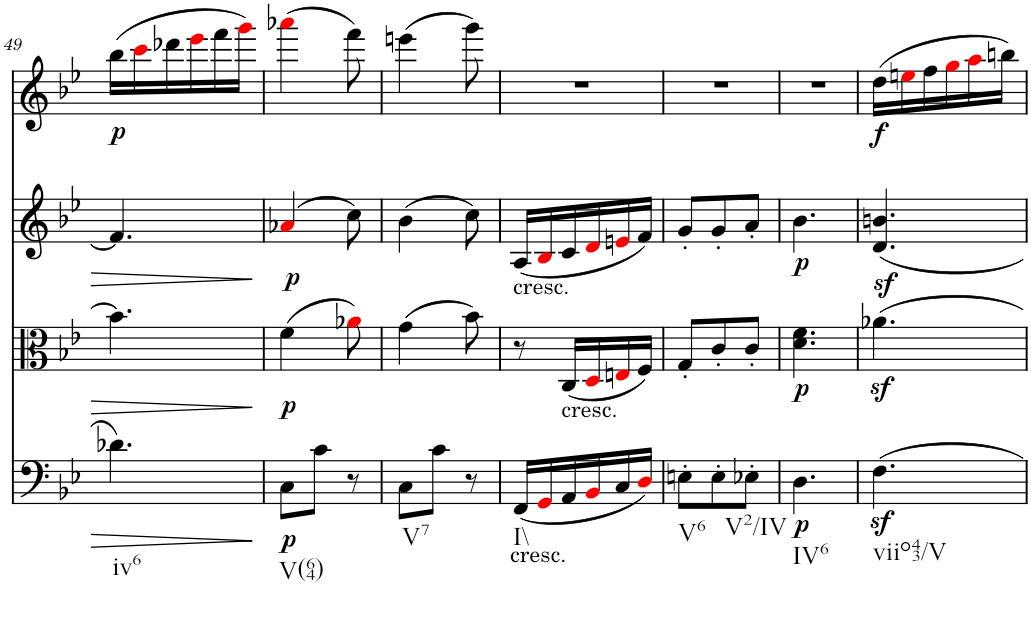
**kern	**dynam	**kern	**dynam	**kern	**dynam	**kern	**dynam
*part4	*part4	*part3	*part3	*part2	*part2	*part1	*part1
*staff4	*staff4	*staff3	*staff3	*staff2	*staff2	*staff1	*staff1
*I"Violoncello	*	*I"Viola	*	*I"Violin II	*	*I"Violin I	*
*I'Vc	*	*I'Vla	*	*I'Vln	*	*I'Vln	*
!!LO:PB:g=z
*clefF4	*	*clefC3	*	*clefG2	*	*clefG2	*
*k[b-e-]	*	*k[b-e-]	*	*k[b-e-]	*	*k[b-e-]	*
*M3/8	*	*M3/8	*	*M3/8	*	*M3/8	*
=49	=49	=49	=49	=49	=49	=49	=49
!LO:TX:b:t=iv6	!	!	!	!	!	!	!
!	!	!	!	!	!	!	!LO:DY:b
4.d-X\	.	4.b-\]	.	4.f/]	.	(16bb-\LL	p
.	.	.	.	.	.	16ccci\	.
.	.	.	.	.	.	16ddd-X\	.
.	.	.	.	.	.	16eee-i\	.
.	.	.	.	.	.	16fff\	.
.	.	.	.	.	.	16gggi\JJ)	.
=50	=50	=50	=50	=50	=50	=50	=50
!LO:TX:b:t=V(64)	!	!	!	!	!	!	!
!	!LO:DY:b	!	!LO:DY:b	!	!LO:DY:b	!	!
8C\L	p	(4f\	p	(4a-Xi/	p	(4aaa-Xi\	.
8c\J	.	.	.	.	.	.	.
8r	.	8a-Xi\)	.	8cc\)	.	8fff\)	.
=51	=51	=51	=51	=51	=51	=51	=51
!LO:TX:b:t=V7	!	!	!	!	!	!	!
8C\L	.	(4g\	.	(4b-\	.	(4eeen\	.
8c\J	.	.	.	.	.	.	.
8r	.	8b-\)	.	8cc\)	.	8ggg\)	.
=52	=52	=52	=52	=52	=52	=52	=52
!	!	!	!	!LO:TX:b:t=cresc.	!	!	!
!LO:TX:b:t=cresc.	!	!	!	!	!	!	!
!LO:TX:b:t=I\\	!	!	!	!	!	!	!
(16FF/LL	.	8r	.	(16A/LL	.	4.r	.
16GGi/	.	.	.	16B-i/	.	.	.
!	!	!LO:TX:b:t=cresc.	!	!	!	!	!
16AA/	.	(16C/LL	.	16c/	.	.	.
16BB-i/	.	16Di/	.	16di/	.	.	.
16C/	.	16Eni/	.	16eni/	.	.	.
16Di/JJ)	.	16F/JJ)	.	16f/JJ)	.	.	.
=53	=53	=53	=53	=53	=53	=53	=53
!LO:TX:b:t=V6	!	!	!	!	!	!	!
8En'\L	.	8G'/L	.	8g'/L	.	4.r	.
8E'\	.	8c'/	.	8g'/	.	.	.
!LO:TX:b:t=V2/IV	!	!	!	!	!	!	!
8E-X'\J	.	8c'/J	.	8a'/J	.	.	.
=54	=54	=54	=54	=54	=54	=54	=54
!LO:TX:b:t=IV6	!	!	!	!	!	!	!
!	!LO:DY:b	!	!LO:DY:b	!	!LO:DY:b	!	!
4.D\	p	4.d\ 4.f\	p	4.b-\	p	4.r	.
=55	=55	=55	=55	=55	=55	=55	=55
!LO:TX:b:t=viio43/V	!	!	!	!	!	!	!
!	!	!	!	!	!	!	!LO:DY:b
4.Fz<\	.	4.a-Xz<\	.	4.d/z< 4.bn/z<	.	(16dd\LL	f
.	.	.	.	.	.	16eeni\	.
.	.	.	.	.	.	16ff\	.
.	.	.	.	.	.	16ggi\	.
.	.	.	.	.	.	16aai\	.
.	.	.	.	.	.	16bbn\JJ)	.
=	=	=	=	=	=	=	=
*-	*-	*-	*-	*-	*-	*-	*-
